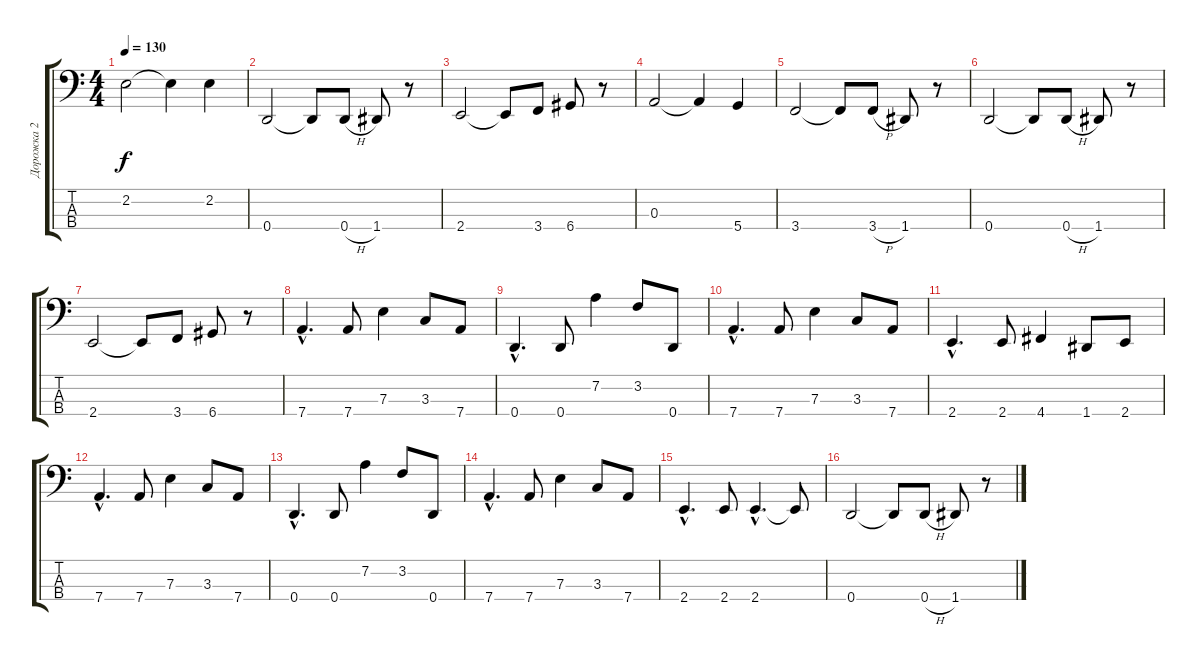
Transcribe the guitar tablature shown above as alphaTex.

\track ("Дорожка 2" "Дорожка 2") {instrument electricbasspick}
\staff {score tabs}
\tuning (G2 D2 A1 D1) {hide}
\ts (4 4)
\tempo 130
\clef f4
\ks c
2.2.2{dy f} 2.2{t}.4 2.2.4 |
0.4.2 0.4{t}.8 0.4{h}.8 1.4.8 r.8 |
2.4.2 2.4{t}.8 3.4.8 6.4.8 r.8 |
0.3.2 0.3{t}.4 5.4.4 |
3.4.2 3.4{t}.8 3.4{h}.8 1.4.8 r.8 |
0.4.2 0.4{t}.8 0.4{h}.8 1.4.8 r.8 |
2.4.2 2.4{t}.8 3.4.8 6.4.8 r.8 |
7.4{hac}.4{d} 7.4.8 7.3.4 3.3.8 7.4.8 |
0.4{hac}.4{d} 0.4.8 7.2.4 3.2.8 0.4.8 |
7.4{hac}.4{d} 7.4.8 7.3.4 3.3.8 7.4.8 |
2.4{hac}.4{d} 2.4.8 4.4.4 1.4.8 2.4.8 |
7.4{hac}.4{d} 7.4.8 7.3.4 3.3.8 7.4.8 |
0.4{hac}.4{d} 0.4.8 7.2.4 3.2.8 0.4.8 |
7.4{hac}.4{d} 7.4.8 7.3.4 3.3.8 7.4.8 |
2.4{hac}.4{d} 2.4.8 2.4{hac}.4{d} 2.4{t}.8 |
0.4.2 0.4{t}.8 0.4{h}.8 1.4.8 r.8
